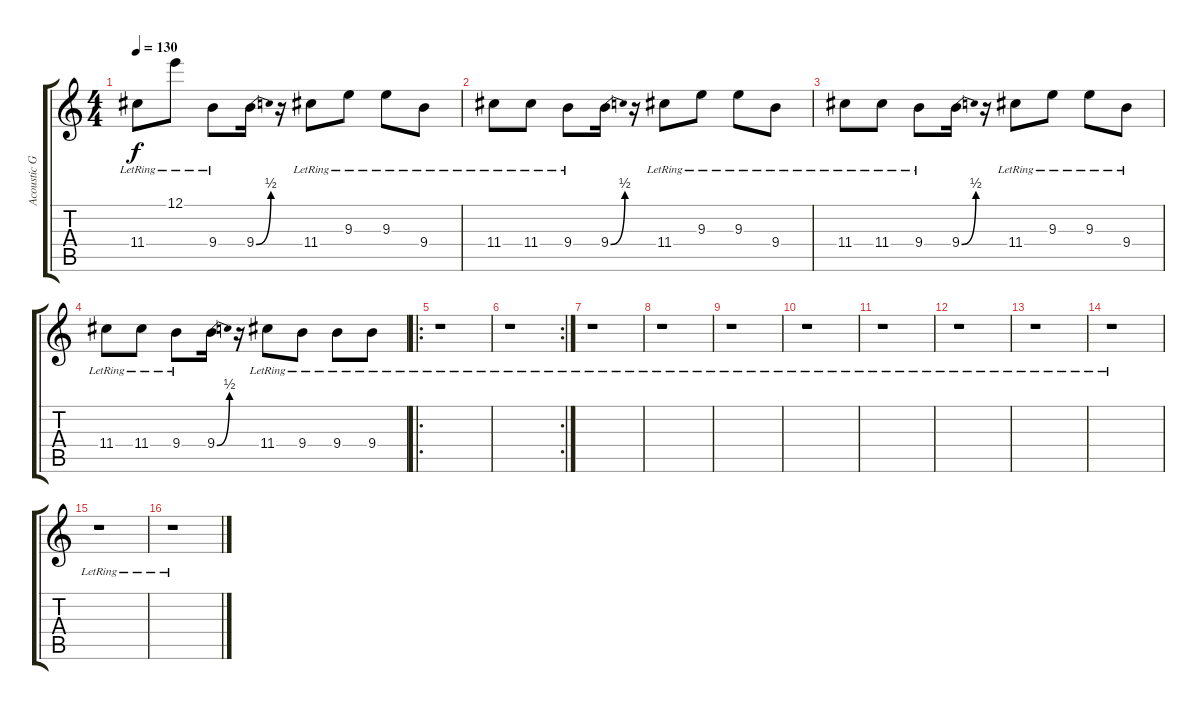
\track ("Acoustic Guitar (5)" "Acoustic G") {instrument electricguitarclean}
\staff {score tabs}
\tuning (E4 B3 G3 D3 A2 E2) {hide}
\ts (4 4)
\tempo 130
\clef g2
\ks c
11.4{lr}.8{dy f} 12.1{lr}.8 9.4{lr}.8 9.4{be (bend 0 0 60 2)}.16 r.16 11.4{lr}.8 9.3{lr}.8 9.3{lr}.8 9.4{lr}.8 |
11.4{lr}.8 11.4{lr}.8 9.4{lr}.8 9.4{be (bend 0 0 60 2)}.16 r.16 11.4{lr}.8 9.3{lr}.8 9.3{lr}.8 9.4{lr}.8 |
11.4{lr}.8 11.4{lr}.8 9.4{lr}.8 9.4{be (bend 0 0 60 2)}.16 r.16 11.4{lr}.8 9.3{lr}.8 9.3{lr}.8 9.4{lr}.8 |
11.4{lr}.8 11.4{lr}.8 9.4{lr}.8 9.4{be (bend 0 0 60 2)}.16 r.16 11.4{lr}.8 9.4{lr}.8 9.4{lr}.8 9.4{lr}.8 |
\ro
r.1 |
\rc 2
r.1 |
r.1 |
r.1 |
r.1 |
r.1 |
r.1 |
r.1 |
r.1 |
r.1 |
r.1 |
r.1
